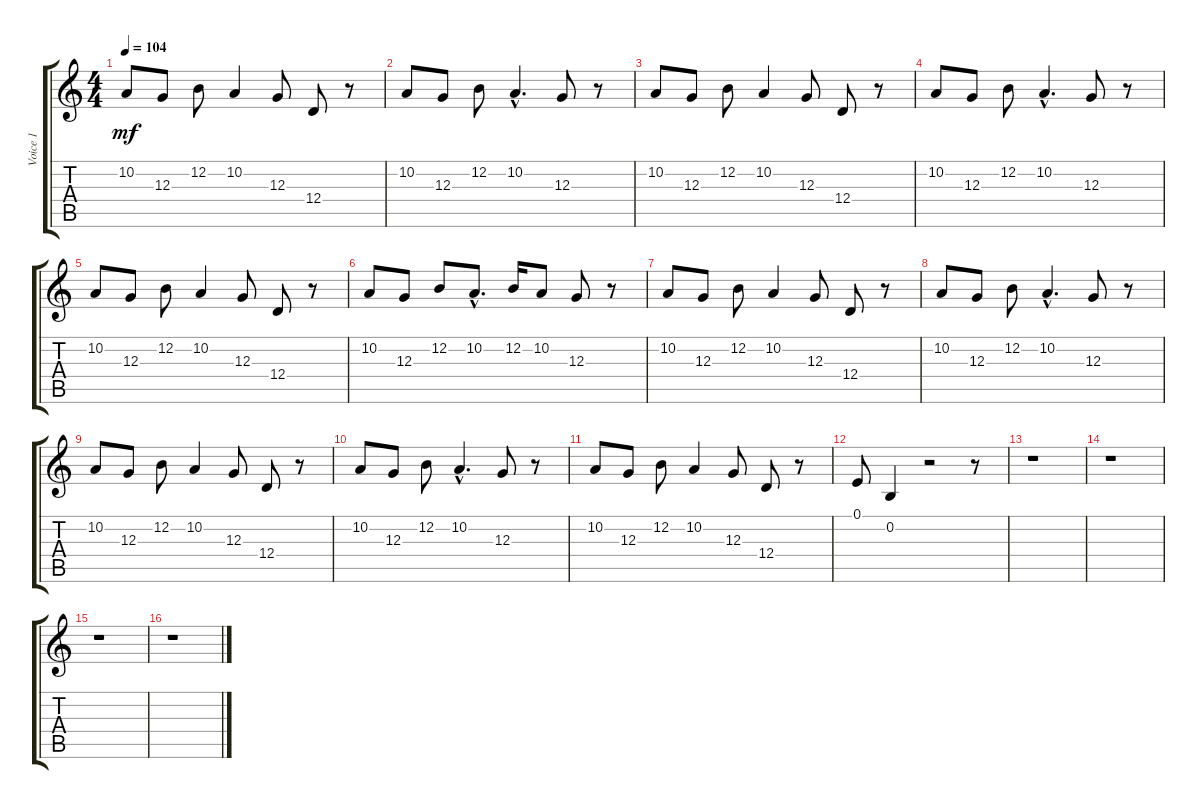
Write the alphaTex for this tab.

\track ("Voice 1" "Voice 1") {instrument lead2sawtooth}
\staff {score tabs}
\tuning (E4 B3 G3 D3 A2 E2) {hide}
\ts (4 4)
\tempo 104
\clef g2
\ks c
10.2.8{dy mf} 12.3.8 12.2.8 10.2.4 12.3.8 12.4.8 r.8 |
10.2.8 12.3.8 12.2.8 10.2{hac}.4{d} 12.3.8 r.8 |
10.2.8 12.3.8 12.2.8 10.2.4 12.3.8 12.4.8 r.8 |
10.2.8 12.3.8 12.2.8 10.2{hac}.4{d} 12.3.8 r.8 |
10.2.8 12.3.8 12.2.8 10.2.4 12.3.8 12.4.8 r.8 |
10.2.8 12.3.8 12.2.8 10.2{hac}.8{d} 12.2.16 10.2.8 12.3.8 r.8 |
10.2.8 12.3.8 12.2.8 10.2.4 12.3.8 12.4.8 r.8 |
10.2.8 12.3.8 12.2.8 10.2{hac}.4{d} 12.3.8 r.8 |
10.2.8 12.3.8 12.2.8 10.2.4 12.3.8 12.4.8 r.8 |
10.2.8 12.3.8 12.2.8 10.2{hac}.4{d} 12.3.8 r.8 |
10.2.8 12.3.8 12.2.8 10.2.4 12.3.8 12.4.8 r.8 |
0.1.8 0.2.4 r.2 r.8 |
r.1 |
r.1 |
r.1 |
r.1
